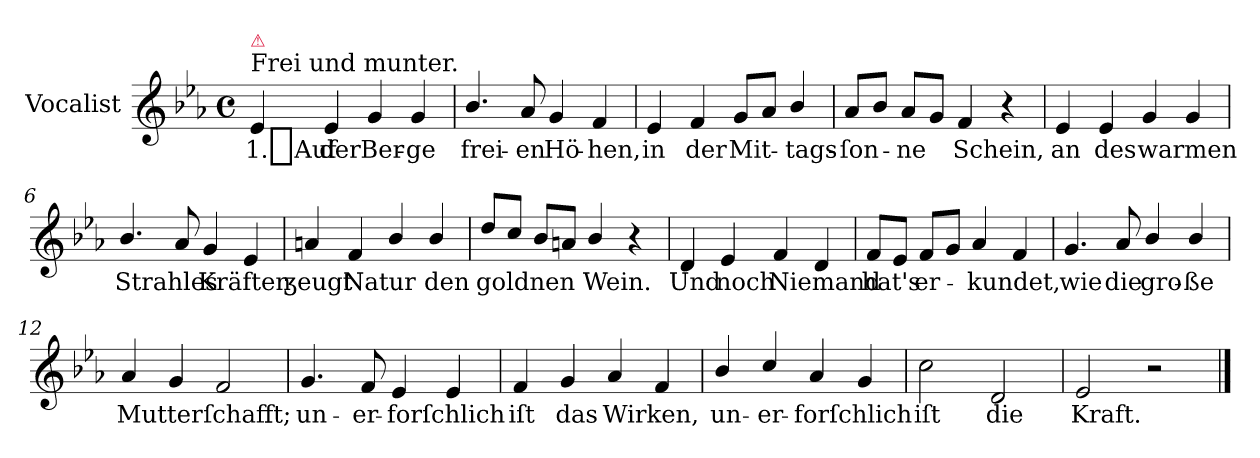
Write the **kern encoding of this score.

**kern	**text
*part1	*part1
*staff1	*staff1
*I"Vocalist	*
*clefG2	*
*k[b-e-a-]	*
*E-:	*
*M4/4	*
*met(c)	*
=1	=1
!LO:TX:a:t=Frei und munter.	!
!LO:TX:a:color=crimson:t=⚠	!
4e-	1._Auf
4e-	der
4g	Ber-
4g	-ge
=2	=2
4.b-/	frei-
8a-	-en
4g	Hö-
4f	-hen,
=3	=3
4e-	in
4f	der
8gL	Mit-
8a-J	.
4b-/	-tags-
=4	=4
8a-L	-ſon-
8b-J	.
8a-L	-ne
8gJ	.
4f	Schein,
4r	.
=5	=5
4e-	an
4e-	des
4g	warmen
4g	.
=6	=6
4.b-/	Strahles
8a-	.
4g	Kräften
4e-	.
=7	=7
4an	ʒeugt
4f	Natur
4b-/	.
4b-/	den
=8	=8
8dd/L	goldnen
8ccJ	.
8b-/L	.
8anJ	.
4b-/	Wein.
4r	.
=9	=9
4d	Und
4e-	noch
4f	Niemand
4d	.
=10	=10
8fL	hat's
8e-J	.
8fL	er-
8gJ	.
4a-	-kundet,
4f	.
=11	=11
4.g	wie
8a-	die
4b-/	gro-
4b-/	-ße
=12	=12
4a-	Mutter
4g	.
2f	ſchafft;
=13	=13
4.g	un-
8f	-er-
4e-	-forſchlich
4e-	.
=14	=14
4f	iſt
4g	das
4a-	Wirken,
4f	.
=15	=15
4b-/	un-
4cc/	-er-
4a-	-forſchlich
4g	.
=16	=16
2cc	iſt
2d	die
=17	=17
2e-	Kraft.
2r	.
==	==
*-	*-
